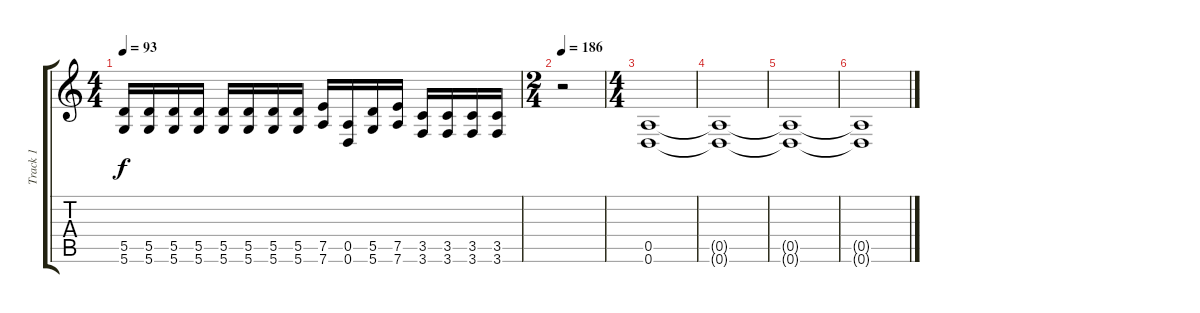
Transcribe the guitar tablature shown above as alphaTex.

\track ("Track 1" "Track 1") {instrument distortionguitar}
\staff {score tabs}
\tuning (E4 B3 G3 D3 A2 D2) {hide}
\ts (4 4)
\tempo 93
\clef g2
\ks c
(5.5 5.6).16{dy f} (5.5 5.6).16 (5.5 5.6).16 (5.5 5.6).16 (5.5 5.6).16 (5.5 5.6).16 (5.5 5.6).16 (5.5 5.6).16 (7.5 7.6).16 (0.5 0.6).16 (5.5 5.6).16 (7.5 7.6).16 (3.5 3.6).16 (3.5 3.6).16 (3.5 3.6).16 (3.5 3.6).16 |
\ts (2 4)
\tempo 186
r.2 |
\ts (4 4)
(0.5 0.6).1 |
(0.5{t} 0.6{t}).1 |
(0.5{t} 0.6{t}).1 |
(0.5{t} 0.6{t}).1
